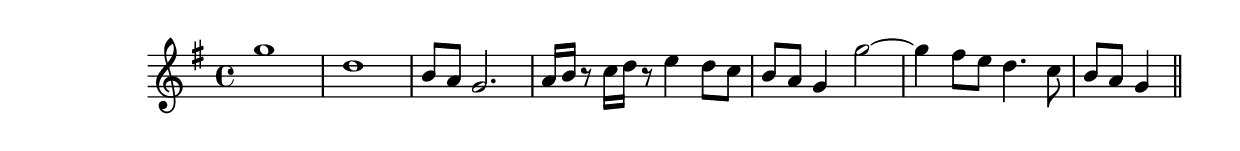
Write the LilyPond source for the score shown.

\version "2.19.49"
%{\header {
  title = "aria `Sancta Mater' from Stabat Mater"
  composer = "Pergolesi"
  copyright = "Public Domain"
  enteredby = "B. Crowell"
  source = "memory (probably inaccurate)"
}%}
\score{{\key g \major
    \time 4/4
    %{\tempo 4=100
    %}\relative g'' {
     g1 | d1 | b8 a g2. | a16 b r8 c16 d r8 e4 d8 c | b a g4 g'2 ~ | g4 fis8 e d4. c8 | b8 a g 4 \bar "||"
}
}}